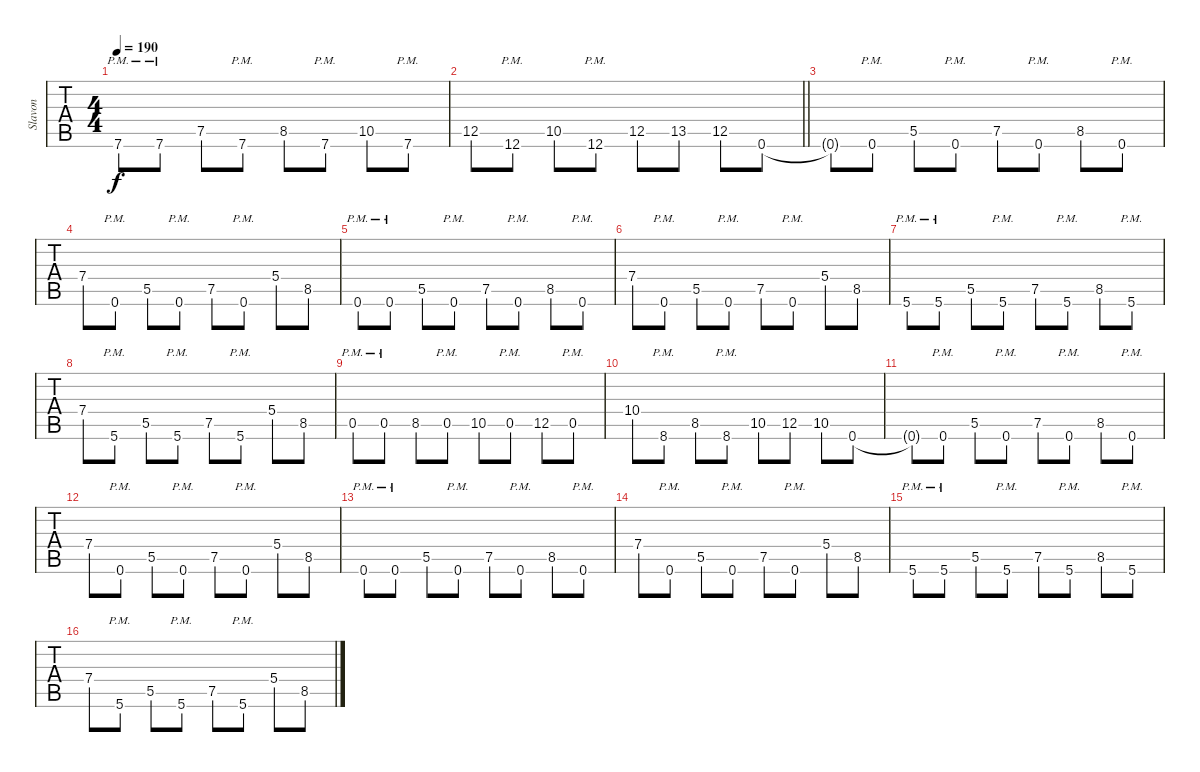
\track ("Slavon" "Slavon") {instrument distortionguitar}
\staff {tabs}
\tuning (E4 B3 G3 D3 A2 D2) {hide}
\ts (4 4)
\tempo 190
\clef g2
\ks c
7.6{pm}.8{dy f} 7.6{pm}.8 7.5.8 7.6{pm}.8 8.5.8 7.6{pm}.8 10.5.8 7.6{pm}.8 |
\barLineRight lightlight
12.5.8 12.6{pm}.8 10.5.8 12.6{pm}.8 12.5.8 13.5.8 12.5.8 0.6.8 |
0.6{t}.8 0.6{pm}.8 5.5.8 0.6{pm}.8 7.5.8 0.6{pm}.8 8.5.8 0.6{pm}.8 |
7.4.8 0.6{pm}.8 5.5.8 0.6{pm}.8 7.5.8 0.6{pm}.8 5.4.8 8.5.8 |
0.6{pm}.8 0.6{pm}.8 5.5.8 0.6{pm}.8 7.5.8 0.6{pm}.8 8.5.8 0.6{pm}.8 |
7.4.8 0.6{pm}.8 5.5.8 0.6{pm}.8 7.5.8 0.6{pm}.8 5.4.8 8.5.8 |
5.6{pm}.8 5.6{pm}.8 5.5.8 5.6{pm}.8 7.5.8 5.6{pm}.8 8.5.8 5.6{pm}.8 |
7.4.8 5.6{pm}.8 5.5.8 5.6{pm}.8 7.5.8 5.6{pm}.8 5.4.8 8.5.8 |
0.5{pm}.8 0.5{pm}.8 8.5.8 0.5{pm}.8 10.5.8 0.5{pm}.8 12.5.8 0.5{pm}.8 |
10.4.8 8.6{pm}.8 8.5.8 8.6{pm}.8 10.5.8 12.5.8 10.5.8 0.6.8 |
0.6{t}.8 0.6{pm}.8 5.5.8 0.6{pm}.8 7.5.8 0.6{pm}.8 8.5.8 0.6{pm}.8 |
7.4.8 0.6{pm}.8 5.5.8 0.6{pm}.8 7.5.8 0.6{pm}.8 5.4.8 8.5.8 |
0.6{pm}.8 0.6{pm}.8 5.5.8 0.6{pm}.8 7.5.8 0.6{pm}.8 8.5.8 0.6{pm}.8 |
7.4.8 0.6{pm}.8 5.5.8 0.6{pm}.8 7.5.8 0.6{pm}.8 5.4.8 8.5.8 |
5.6{pm}.8 5.6{pm}.8 5.5.8 5.6{pm}.8 7.5.8 5.6{pm}.8 8.5.8 5.6{pm}.8 |
7.4.8 5.6{pm}.8 5.5.8 5.6{pm}.8 7.5.8 5.6{pm}.8 5.4.8 8.5.8
